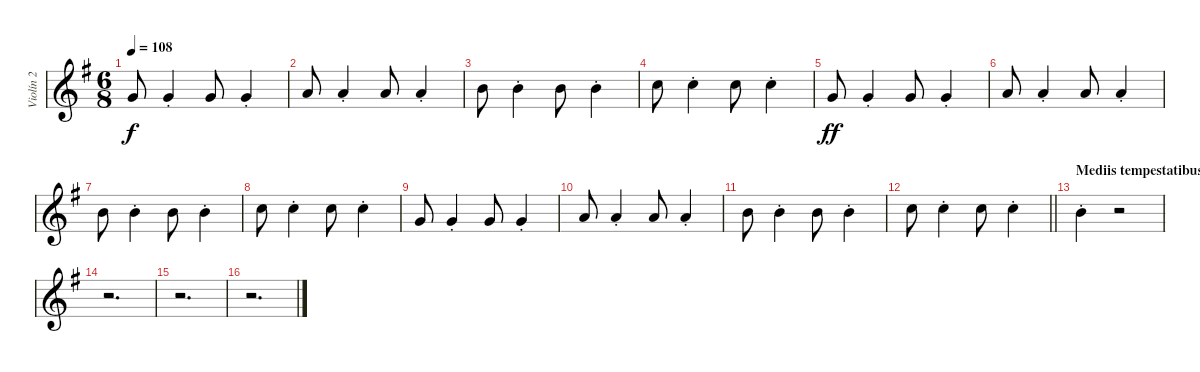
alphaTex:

\track ("Violín 2" "Violín 2") {instrument stringensemble1}
\staff {score}
\tuning (E5 A4 D4 G3) {hide}
\ts (6 8)
\tempo 108
\clef g2
\ks eminor
5.3.8{dy f} 5.3{st}.4 5.3.8 5.3{st}.4 |
0.2.8 0.2{st}.4 0.2.8 0.2{st}.4 |
2.2.8 2.2{st}.4 2.2.8 2.2{st}.4 |
3.2.8 3.2{st}.4 3.2.8 3.2{st}.4 |
5.3.8{dy ff} 5.3{st}.4 5.3.8 5.3{st}.4 |
0.2.8 0.2{st}.4 0.2.8 0.2{st}.4 |
2.2.8 2.2{st}.4 2.2.8 2.2{st}.4 |
3.2.8 3.2{st}.4 3.2.8 3.2{st}.4 |
5.3.8 5.3{st}.4 5.3.8 5.3{st}.4 |
0.2.8 0.2{st}.4 0.2.8 0.2{st}.4 |
2.2.8 2.2{st}.4 2.2.8 2.2{st}.4 |
\barLineRight lightlight
3.2.8 3.2{st}.4 3.2.8 3.2{st}.4 |
\section ("" "Mediis tempestatibus")
2.2{st}.4 r.2 |
r.2{d} |
r.2{d} |
r.2{d}
